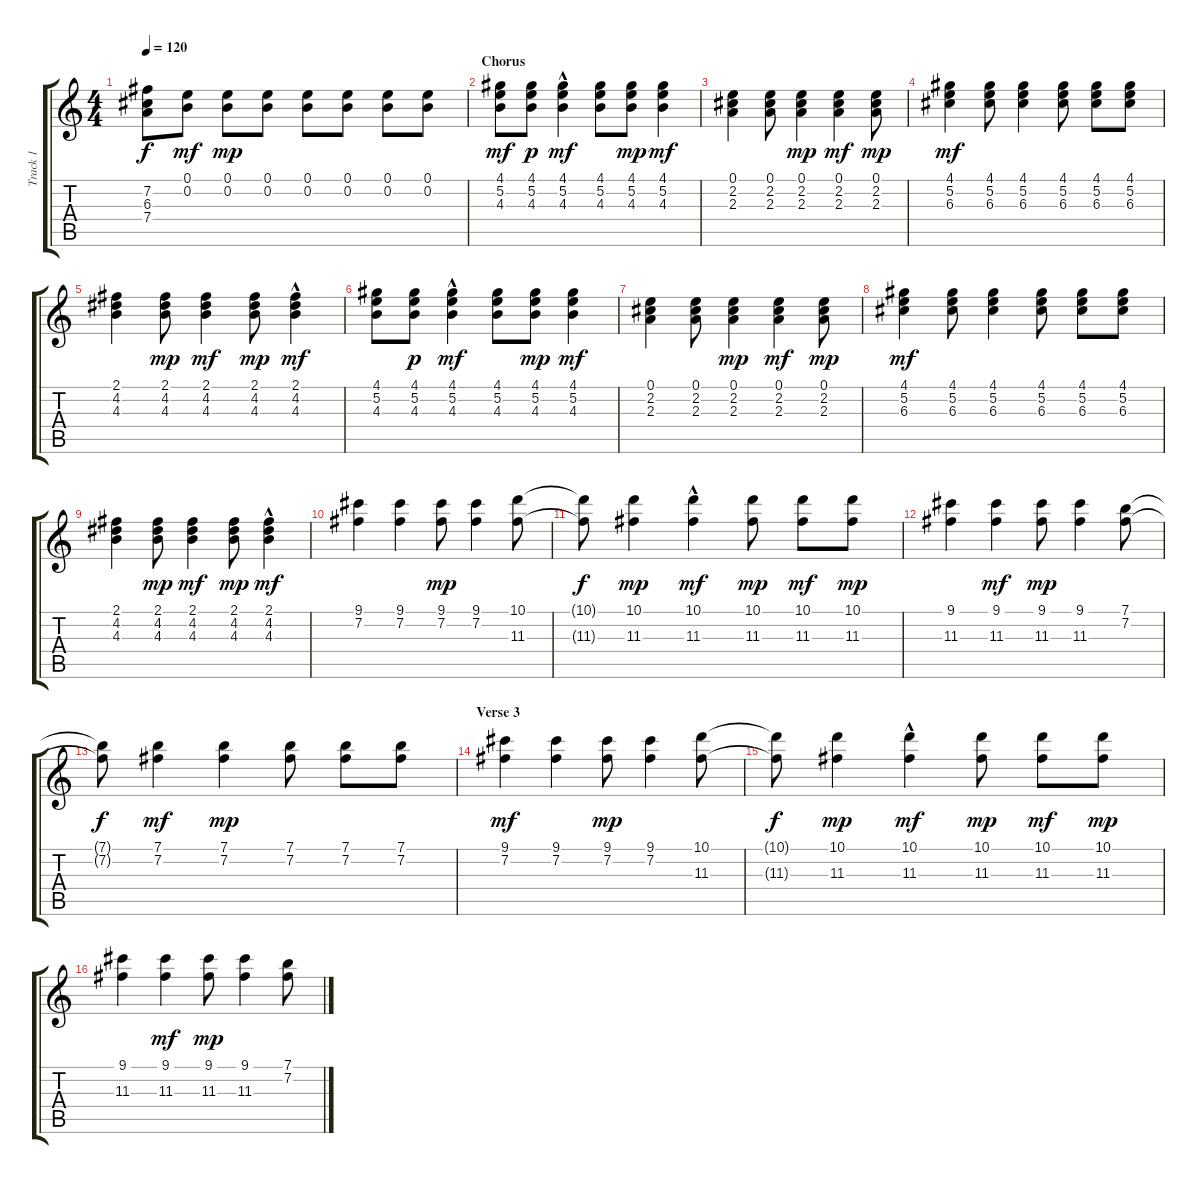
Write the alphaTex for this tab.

\track ("Track 1" "Track 1") {instrument acousticguitarsteel}
\staff {score tabs}
\tuning (E4 B3 G3 D3 A2 E2) {hide}
\ts (4 4)
\tempo 120
\clef g2
\ks c
(7.2{t} 6.3{t} 7.4{t}).8{dy f} (0.1 0.2).8{dy mf} (0.1 0.2).8{dy mp} (0.1 0.2).8 (0.1 0.2).8 (0.1 0.2).8 (0.1 0.2).8 (0.1 0.2).8 |
\section ("" "Chorus")
(4.1 5.2 4.3).8{dy mf} (4.1 5.2 4.3).8{dy p} (4.1 5.2{hac} 4.3).4{dy mf} (4.1 5.2 4.3).8 (4.1 5.2 4.3).8{dy mp} (4.1 5.2 4.3).4{dy mf} |
(0.1 2.2 2.3).4 (0.1 2.2 2.3).8 (0.1 2.2 2.3).4{dy mp} (0.1 2.2 2.3).4{dy mf} (0.1 2.2 2.3).8{dy mp} |
(4.1 5.2 6.3).4{dy mf} (4.1 5.2 6.3).8 (4.1 5.2 6.3).4 (4.1 5.2 6.3).8 (4.1 5.2 6.3).8 (4.1 5.2 6.3).8 |
(2.1 4.2 4.3).4 (2.1 4.2 4.3).8{dy mp} (2.1 4.2 4.3).4{dy mf} (2.1 4.2 4.3).8{dy mp} (2.1 4.2{hac} 4.3{hac}).4{dy mf} |
(4.1 5.2 4.3).8 (4.1 5.2 4.3).8{dy p} (4.1 5.2{hac} 4.3).4{dy mf} (4.1 5.2 4.3).8 (4.1 5.2 4.3).8{dy mp} (4.1 5.2 4.3).4{dy mf} |
(0.1 2.2 2.3).4 (0.1 2.2 2.3).8 (0.1 2.2 2.3).4{dy mp} (0.1 2.2 2.3).4{dy mf} (0.1 2.2 2.3).8{dy mp} |
(4.1 5.2 6.3).4{dy mf} (4.1 5.2 6.3).8 (4.1 5.2 6.3).4 (4.1 5.2 6.3).8 (4.1 5.2 6.3).8 (4.1 5.2 6.3).8 |
(2.1 4.2 4.3).4 (2.1 4.2 4.3).8{dy mp} (2.1 4.2 4.3).4{dy mf} (2.1 4.2 4.3).8{dy mp} (2.1 4.2{hac} 4.3{hac}).4{dy mf} |
(9.1 7.2).4 (9.1 7.2).4 (9.1 7.2).8{dy mp} (9.1 7.2).4 (10.1 11.3).8 |
(10.1{t} 11.3{t}).8{dy f} (10.1 11.3).4{dy mp} (10.1{hac} 11.3).4{dy mf} (10.1 11.3).8{dy mp} (10.1 11.3).8{dy mf} (10.1 11.3).8{dy mp} |
(9.1 11.3).4 (9.1 11.3).4{dy mf} (9.1 11.3).8{dy mp} (9.1 11.3).4 (7.1 7.2).8 |
(7.1{t} 7.2{t}).8{dy f} (7.1 7.2).4{dy mf} (7.1 7.2).4{dy mp} (7.1 7.2).8 (7.1 7.2).8 (7.1 7.2).8 |
\section ("" "Verse 3")
(9.1 7.2).4{dy mf} (9.1 7.2).4 (9.1 7.2).8{dy mp} (9.1 7.2).4 (10.1 11.3).8 |
(10.1{t} 11.3{t}).8{dy f} (10.1 11.3).4{dy mp} (10.1{hac} 11.3).4{dy mf} (10.1 11.3).8{dy mp} (10.1 11.3).8{dy mf} (10.1 11.3).8{dy mp} |
(9.1 11.3).4 (9.1 11.3).4{dy mf} (9.1 11.3).8{dy mp} (9.1 11.3).4 (7.1 7.2).8
